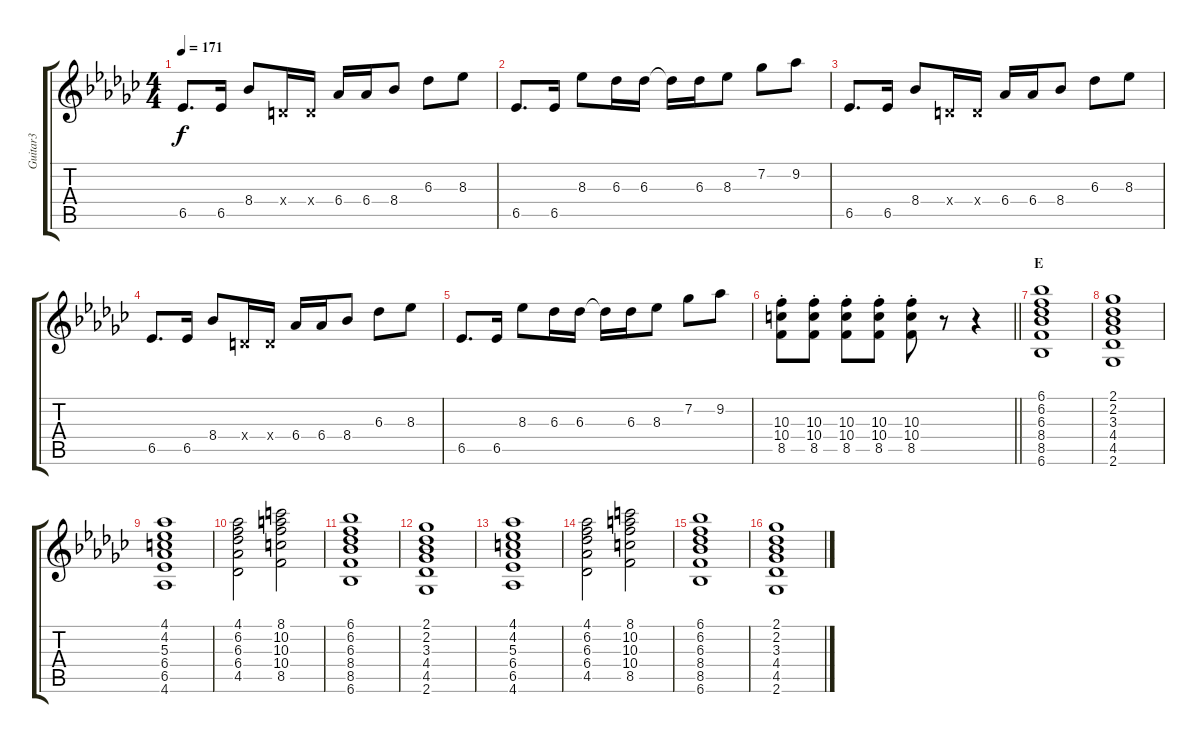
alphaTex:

\track ("Guitar3" "Guitar3") {instrument distortionguitar}
\staff {score tabs}
\tuning (E4 B3 G3 D3 A2 E2) {hide}
\ts (4 4)
\tempo 171
\clef g2
\ks gb
6.5.8{d dy f} 6.5.16 8.4.8 0.4{x}.16 0.4{x}.16 6.4.16 6.4.16 8.4.8 6.3.8 8.3.8 |
6.5.8{d} 6.5.16 8.3.8 6.3.16 6.3.16 6.3{t}.16 6.3.16 8.3.8 7.2.8 9.2.8 |
6.5.8{d} 6.5.16 8.4.8 0.4{x}.16 0.4{x}.16 6.4.16 6.4.16 8.4.8 6.3.8 8.3.8 |
6.5.8{d} 6.5.16 8.4.8 0.4{x}.16 0.4{x}.16 6.4.16 6.4.16 8.4.8 6.3.8 8.3.8 |
6.5.8{d} 6.5.16 8.3.8 6.3.16 6.3.16 6.3{t}.16 6.3.16 8.3.8 7.2.8 9.2.8 |
\barLineRight lightlight
(10.3{st} 10.4{st} 8.5{st}).8 (10.3{st} 10.4{st} 8.5{st}).8 (10.3{st} 10.4{st} 8.5{st}).8 (10.3{st} 10.4{st} 8.5{st}).8 (10.3{st} 10.4{st} 8.5{st}).8 r.8 r.4 |
\section ("" "E")
(6.1 6.2 6.3 8.4 8.5 6.6).1 |
(2.1 2.2 3.3 4.4 4.5 2.6).1 |
(4.1 4.2 5.3 6.4 6.5 4.6).1 |
(4.1 6.2 6.3 6.4 4.5).2 (8.1 10.2 10.3 10.4 8.5).2 |
(6.1 6.2 6.3 8.4 8.5 6.6).1 |
(2.1 2.2 3.3 4.4 4.5 2.6).1 |
(4.1 4.2 5.3 6.4 6.5 4.6).1 |
(4.1 6.2 6.3 6.4 4.5).2 (8.1 10.2 10.3 10.4 8.5).2 |
(6.1 6.2 6.3 8.4 8.5 6.6).1 |
(2.1 2.2 3.3 4.4 4.5 2.6).1
